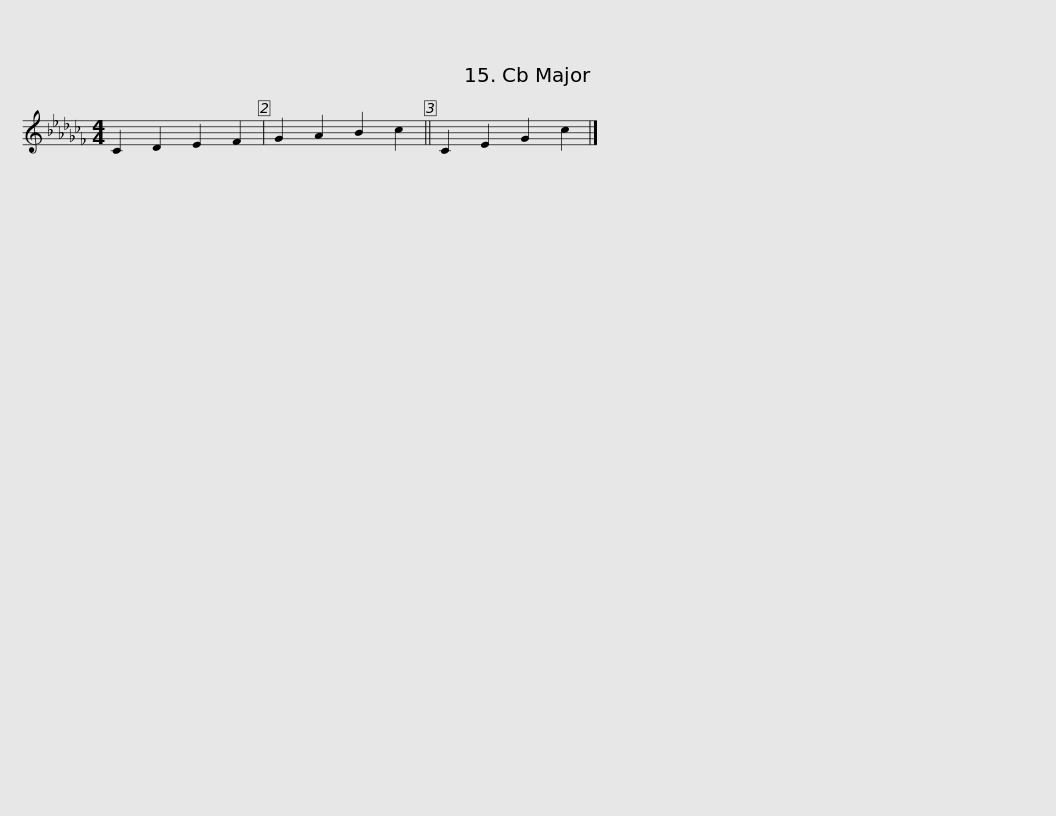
X:1
L:1/8
M:4/4
I:linebreak $
K:Cb
V:1 treble
V:1
 C2 D2 E2 F2 | G2 A2 B2 c2 || C2 E2 G2 c2 |] %3
